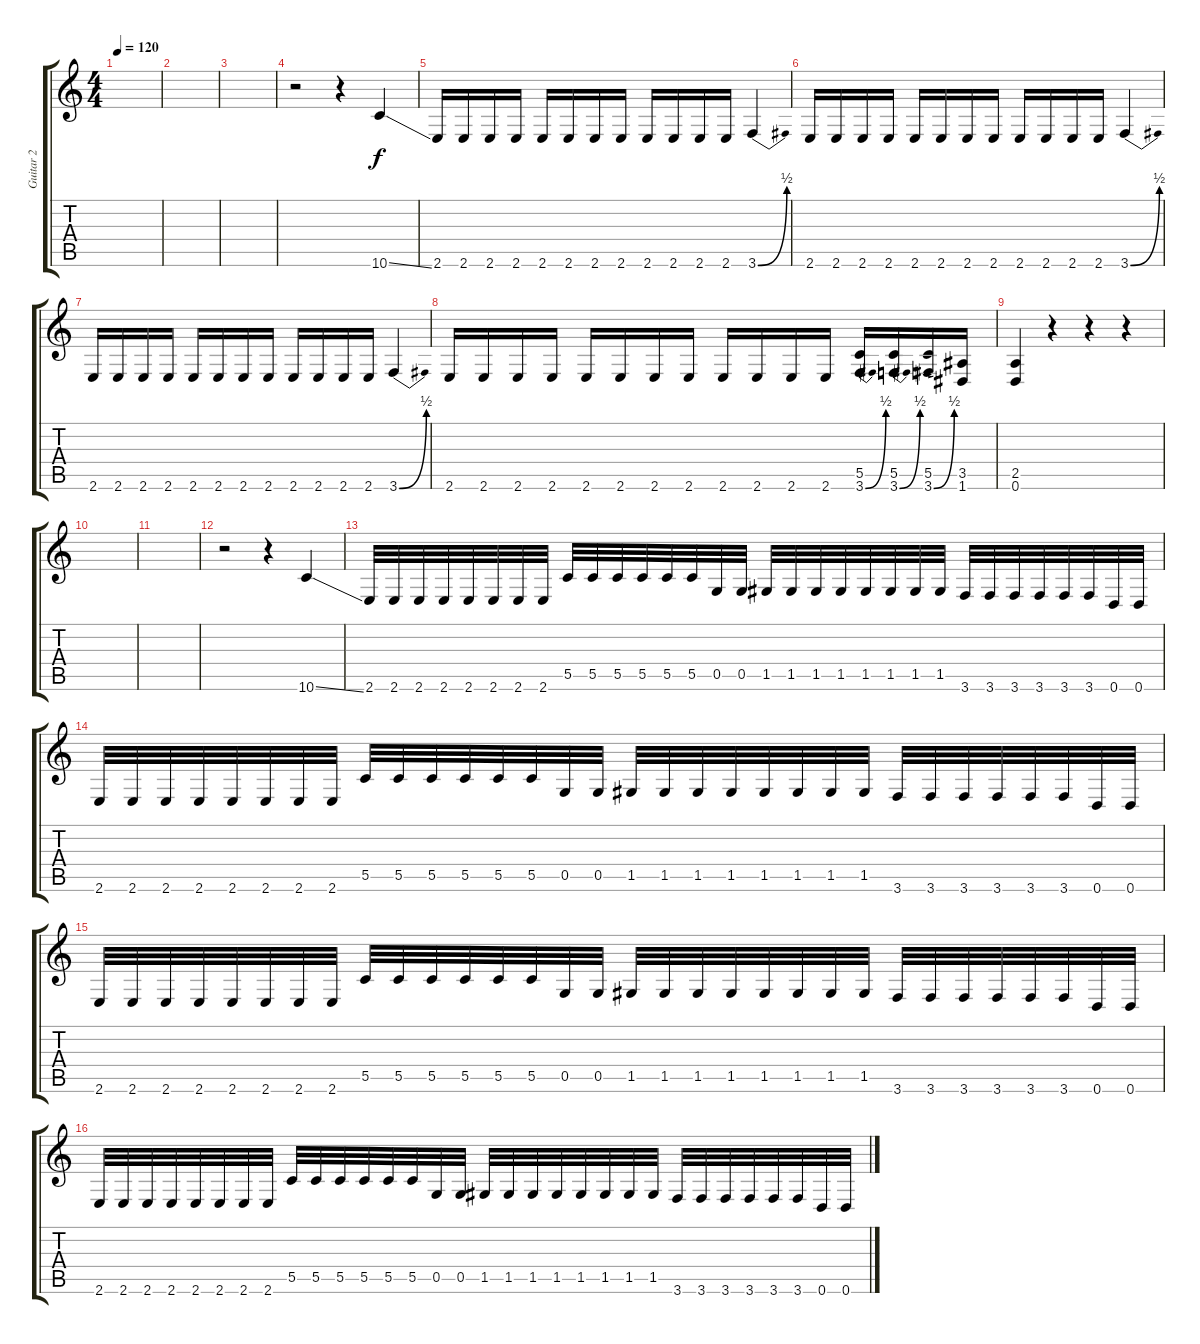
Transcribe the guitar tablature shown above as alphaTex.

\track ("Guitar 2" "Guitar 2") {instrument distortionguitar}
\staff {score tabs}
\tuning (D4 A3 F3 C3 G2 D2) {hide}
\ts (4 4)
\tempo 120
\clef g2
\ks c
|
|
|
r.2 r.4 10.6{ss}.4 |
2.6.16 2.6.16 2.6.16 2.6.16 2.6.16 2.6.16 2.6.16 2.6.16 2.6.16 2.6.16 2.6.16 2.6.16 3.6{be (bend 0 0 60 2)}.4 |
2.6.16 2.6.16 2.6.16 2.6.16 2.6.16 2.6.16 2.6.16 2.6.16 2.6.16 2.6.16 2.6.16 2.6.16 3.6{be (bend 0 0 60 2)}.4 |
2.6.16 2.6.16 2.6.16 2.6.16 2.6.16 2.6.16 2.6.16 2.6.16 2.6.16 2.6.16 2.6.16 2.6.16 3.6{be (bend 0 0 60 2)}.4 |
2.6.16 2.6.16 2.6.16 2.6.16 2.6.16 2.6.16 2.6.16 2.6.16 2.6.16 2.6.16 2.6.16 2.6.16 (5.5 3.6{be (bend 0 0 60 2)}).16 (5.5 3.6{be (bend 0 0 60 2)}).16 (5.5 3.6{be (bend 0 0 60 2)}).16 (3.5 1.6).16 |
(2.5 0.6).4 r.4 r.4 r.4 |
|
|
r.2 r.4 10.6{ss}.4 |
2.6.32 2.6.32 2.6.32 2.6.32 2.6.32 2.6.32 2.6.32 2.6.32 5.5.32 5.5.32 5.5.32 5.5.32 5.5.32 5.5.32 0.5.32 0.5.32 1.5.32 1.5.32 1.5.32 1.5.32 1.5.32 1.5.32 1.5.32 1.5.32 3.6.32 3.6.32 3.6.32 3.6.32 3.6.32 3.6.32 0.6.32 0.6.32 |
2.6.32 2.6.32 2.6.32 2.6.32 2.6.32 2.6.32 2.6.32 2.6.32 5.5.32 5.5.32 5.5.32 5.5.32 5.5.32 5.5.32 0.5.32 0.5.32 1.5.32 1.5.32 1.5.32 1.5.32 1.5.32 1.5.32 1.5.32 1.5.32 3.6.32 3.6.32 3.6.32 3.6.32 3.6.32 3.6.32 0.6.32 0.6.32 |
2.6.32 2.6.32 2.6.32 2.6.32 2.6.32 2.6.32 2.6.32 2.6.32 5.5.32 5.5.32 5.5.32 5.5.32 5.5.32 5.5.32 0.5.32 0.5.32 1.5.32 1.5.32 1.5.32 1.5.32 1.5.32 1.5.32 1.5.32 1.5.32 3.6.32 3.6.32 3.6.32 3.6.32 3.6.32 3.6.32 0.6.32 0.6.32 |
2.6.32 2.6.32 2.6.32 2.6.32 2.6.32 2.6.32 2.6.32 2.6.32 5.5.32 5.5.32 5.5.32 5.5.32 5.5.32 5.5.32 0.5.32 0.5.32 1.5.32 1.5.32 1.5.32 1.5.32 1.5.32 1.5.32 1.5.32 1.5.32 3.6.32 3.6.32 3.6.32 3.6.32 3.6.32 3.6.32 0.6.32 0.6.32
